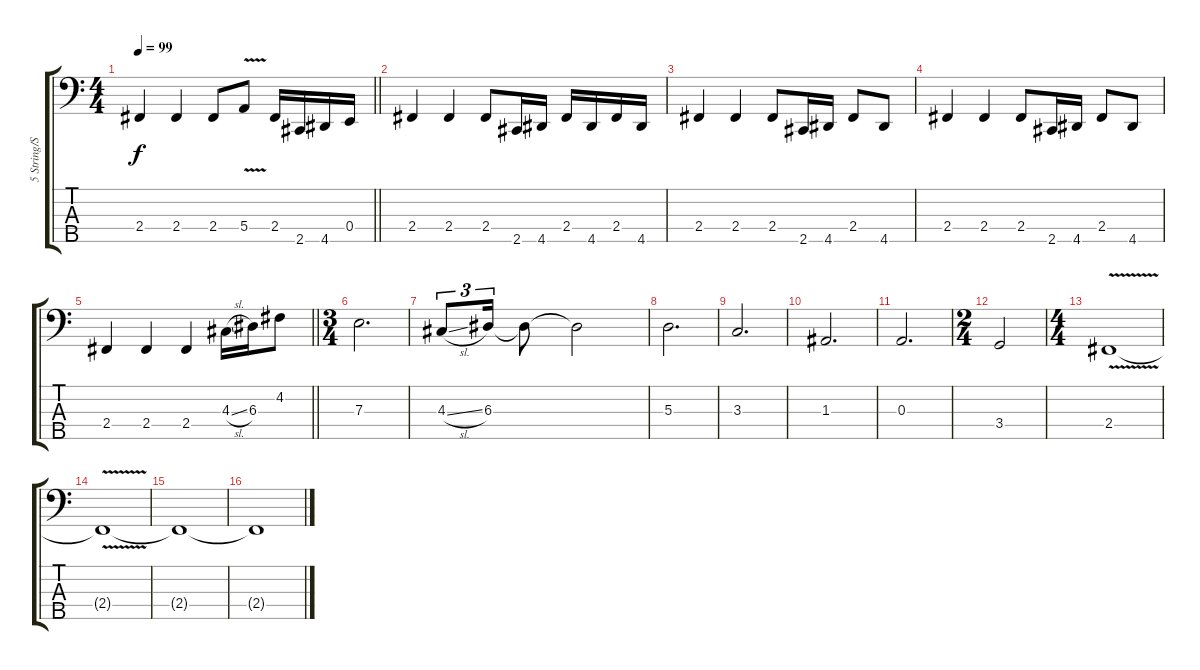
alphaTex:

\track ("5 String/Synth Bass" "5 String/S") {instrument synthbass2 bank 255}
\staff {score tabs}
\tuning (G2 D2 A1 E1 B0) {hide}
\ts (4 4)
\tempo 99
\clef f4
\barLineRight lightlight
\ks c
2.4.4{dy f} 2.4.4 2.4.8 5.4{v}.8 2.4.16 2.5.16 4.5.16 0.4.16 |
2.4.4 2.4.4 2.4.8 2.5.16 4.5.16 2.4.16 4.5.16 2.4.16 4.5.16 |
2.4.4 2.4.4 2.4.8 2.5.16 4.5.16 2.4.8 4.5.8 |
2.4.4 2.4.4 2.4.8 2.5.16 4.5.16 2.4.8 4.5.8 |
\barLineRight lightlight
2.4.4 2.4.4 2.4.4 4.3{sl}.16 6.3.16 4.2.8 |
\ts (3 4)
7.3.2{d} |
4.3{sl}.8{tu (3 2)} 6.3.16{tu (3 2)} 6.3{t}.8 6.3{t}.2 |
5.3.2{d} |
3.3.2{d} |
1.3.2{d} |
0.3.2{d} |
\ts (2 4)
3.4.2 |
\ts (4 4)
2.4{v}.1 |
2.4{t}.1 |
2.4{t}.1 |
2.4{t}.1
